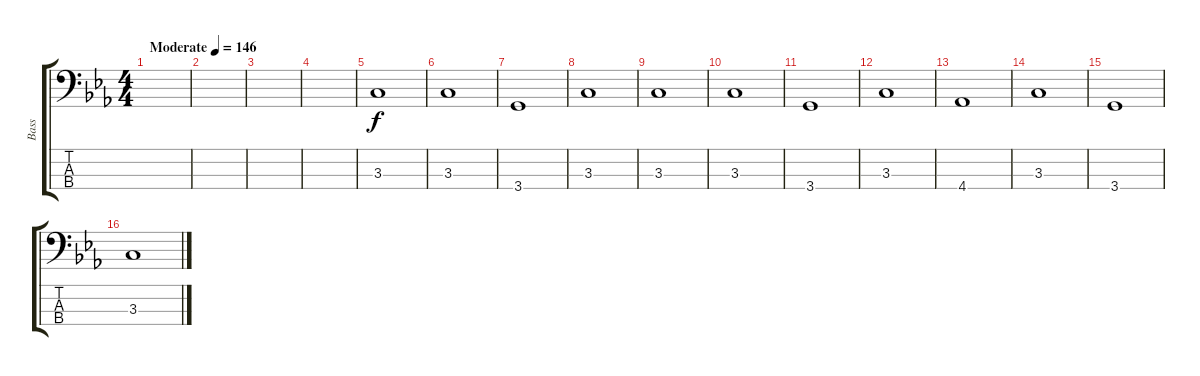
\track ("Bass" "Bass") {instrument electricbassfinger}
\staff {score tabs}
\tuning (G2 D2 A1 E1) {hide}
\ts (4 4)
\tempo (146 "Moderate")
\clef f4
\ks cminor
|
|
|
|
3.3.1 |
3.3.1 |
3.4.1 |
3.3.1 |
3.3.1 |
3.3.1 |
3.4.1 |
3.3.1 |
4.4.1 |
3.3.1 |
3.4.1 |
3.3.1
